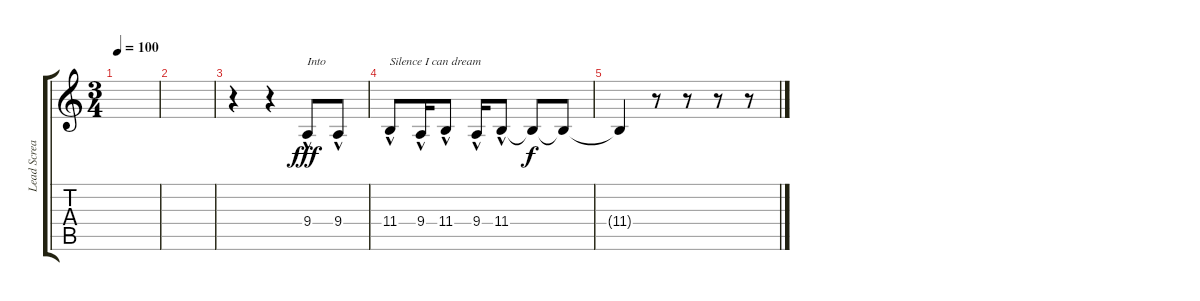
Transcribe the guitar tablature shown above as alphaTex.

\track ("Lead Scream-o" "Lead Screa") {instrument synthbrass2}
\staff {score tabs}
\tuning (D4 A3 F3 C3 G2 C2) {hide}
\ts (3 4)
\tempo 100
\clef g2
\ks c
|
|
r.4 r.4 9.4{hac}.8{txt "Into" dy fff} 9.4{hac}.8 |
11.4{hac}.8{txt "Silence I can dream"} 9.4{hac}.16 11.4{hac}.8 9.4{hac}.16 11.4{hac}.8 11.4{t}.8{dy f} 11.4{t}.8 |
11.4{t}.4 r.8 r.8 r.8 r.8
